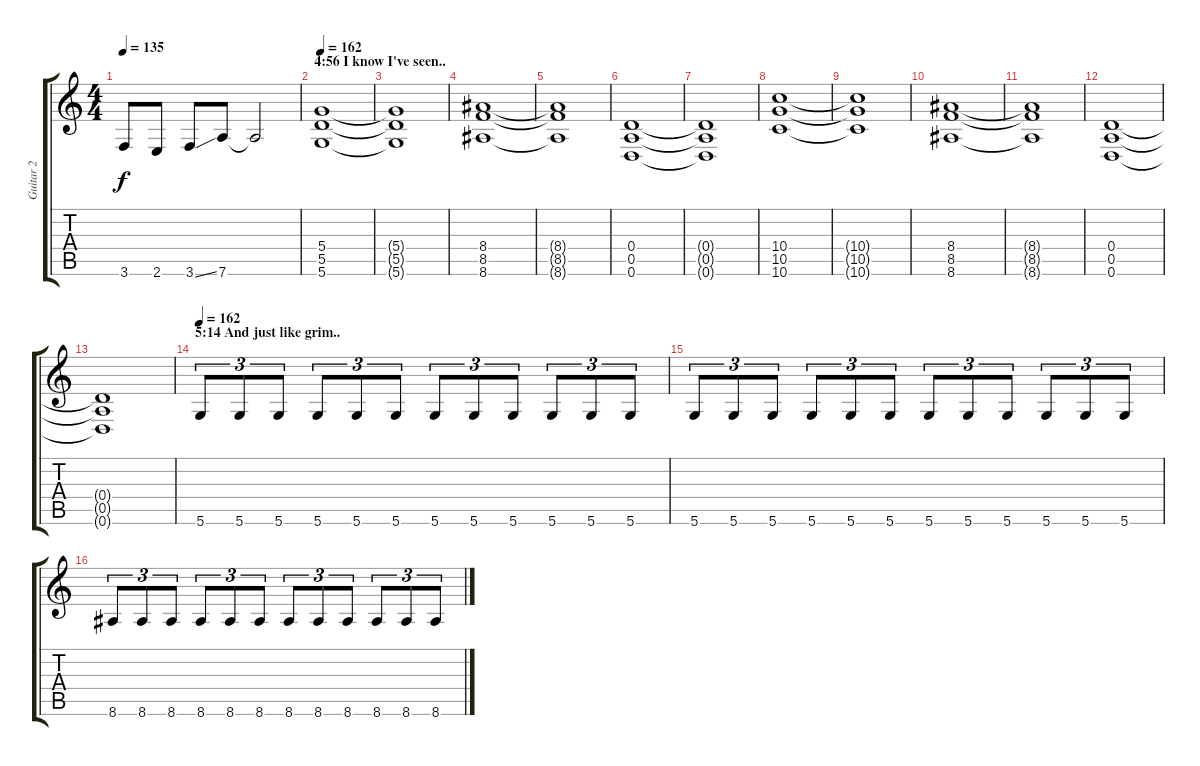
\track ("Guitar 2" "Guitar 2") {instrument distortionguitar}
\staff {score tabs}
\tuning (E4 B3 G3 D3 A2 D2) {hide}
\ts (4 4)
\tempo 135
\clef g2
\ks c
3.6.8{dy f} 2.6.8 3.6{ss}.8 7.6.8 7.6{t}.2 |
\section ("" "4:56 I know I've seen..")
\tempo 162
(5.4 5.5 5.6).1{volume 14} |
(5.4{t} 5.5{t} 5.6{t}).1 |
(8.4 8.5 8.6).1 |
(8.4{t} 8.5{t} 8.6{t}).1 |
(0.4 0.5 0.6).1 |
(0.4{t} 0.5{t} 0.6{t}).1 |
(10.4 10.5 10.6).1 |
(10.4{t} 10.5{t} 10.6{t}).1 |
(8.4 8.5 8.6).1 |
(8.4{t} 8.5{t} 8.6{t}).1 |
(0.4 0.5 0.6).1 |
(0.4{t} 0.5{t} 0.6{t}).1 |
\section ("" "5:14 And just like grim..")
\tempo 162
5.6.8{tu (3 2) volume 14} 5.6.8{tu (3 2)} 5.6.8{tu (3 2)} 5.6.8{tu (3 2)} 5.6.8{tu (3 2)} 5.6.8{tu (3 2)} 5.6.8{tu (3 2)} 5.6.8{tu (3 2)} 5.6.8{tu (3 2)} 5.6.8{tu (3 2)} 5.6.8{tu (3 2)} 5.6.8{tu (3 2)} |
5.6.8{tu (3 2)} 5.6.8{tu (3 2)} 5.6.8{tu (3 2)} 5.6.8{tu (3 2)} 5.6.8{tu (3 2)} 5.6.8{tu (3 2)} 5.6.8{tu (3 2)} 5.6.8{tu (3 2)} 5.6.8{tu (3 2)} 5.6.8{tu (3 2)} 5.6.8{tu (3 2)} 5.6.8{tu (3 2)} |
8.6.8{tu (3 2)} 8.6.8{tu (3 2)} 8.6.8{tu (3 2)} 8.6.8{tu (3 2)} 8.6.8{tu (3 2)} 8.6.8{tu (3 2)} 8.6.8{tu (3 2)} 8.6.8{tu (3 2)} 8.6.8{tu (3 2)} 8.6.8{tu (3 2)} 8.6.8{tu (3 2)} 8.6.8{tu (3 2)}
